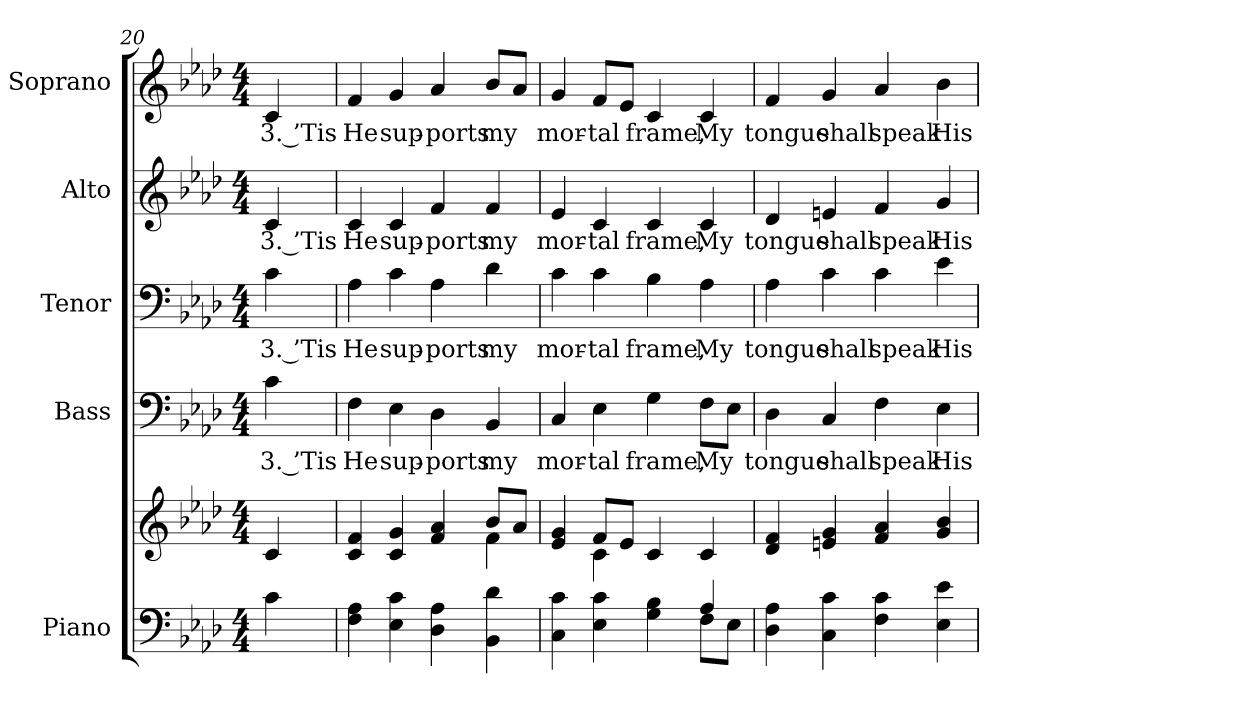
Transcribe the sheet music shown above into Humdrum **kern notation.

**kern	**kern	**kern	**text	**kern	**text	**kern	**text	**kern	**text
*part5	*part5	*part4	*part4	*part3	*part3	*part2	*part2	*part1	*part1
*staff6	*staff5	*staff4	*staff4	*staff3	*staff3	*staff2	*staff2	*staff1	*staff1
*I"Piano	*	*I"Bass	*	*I"Tenor	*	*I"Alto	*	*I"Soprano	*
*I'Pno.	*	*I'B.	*	*I'T.	*	*I'A.	*	*I'S.	*
*clefF4	*clefG2	*clefF4	*	*clefF4	*	*clefG2	*	*clefG2	*
*k[b-e-a-d-]	*k[b-e-a-d-]	*k[b-e-a-d-]	*	*k[b-e-a-d-]	*	*k[b-e-a-d-]	*	*k[b-e-a-d-]	*
*A-:	*A-:	*A-:	*	*A-:	*	*A-:	*	*A-:	*
*M4/4	*M4/4	*M4/4	*	*M4/4	*	*M4/4	*	*M4/4	*
=20	=20	=20	=20	=20	=20	=20	=20	=20	=20
!	!	!	!LO:LY:b:color=#000000	!	!	!	!	!	!
!	!	!	!	!	!LO:LY:b:color=#000000	!	!	!	!
!	!	!	!	!	!	!	!LO:LY:b:color=#000000	!	!
!	!	!	!	!	!	!	!	!	!LO:LY:b:color=#000000
4ci\	4ci/	4ci\	3. ’Tis	4ci\	3. ’Tis	4ci/	3. ’Tis	4ci/	3. ’Tis
=21	=21	=21	=21	=21	=21	=21	=21	=21	=21
*	*^	*	*	*	*	*	*	*	*
!	!	!	!	!LO:LY:b:color=#000000	!	!	!	!	!	!
!	!	!	!	!	!	!LO:LY:b:color=#000000	!	!	!	!
!	!	!	!	!	!	!	!	!LO:LY:b:color=#000000	!	!
!	!	!	!	!	!	!	!	!	!	!LO:LY:b:color=#000000
4Fi\ 4A-i	4ci/ 4fi	2ryy	4Fi\	He	4A-i\	He	4ci/	He	4fi/	He
!	!	!	!	!LO:LY:b:color=#000000	!	!	!	!	!	!
!	!	!	!	!	!	!LO:LY:b:color=#000000	!	!	!	!
!	!	!	!	!	!	!	!	!LO:LY:b:color=#000000	!	!
!	!	!	!	!	!	!	!	!	!	!LO:LY:b:color=#000000
4E-i\ 4ci	4ci/ 4gi	.	4E-i\	sup-	4ci\	sup-	4ci/	sup-	4gi/	sup-
!	!	!	!	!LO:LY:b:color=#000000	!	!	!	!	!	!
!	!	!	!	!	!	!LO:LY:b:color=#000000	!	!	!	!
!	!	!	!	!	!	!	!	!LO:LY:b:color=#000000	!	!
!	!	!	!	!	!	!	!	!	!	!LO:LY:b:color=#000000
4D-i\ 4A-i	4fi/ 4a-i	4ryy	4D-i\	-ports	4A-i\	-ports	4fi/	-ports	4a-i/	-ports
!	!	!	!	!LO:LY:b:color=#000000	!	!	!	!	!	!
!	!	!	!	!	!	!LO:LY:b:color=#000000	!	!	!	!
!	!	!	!	!	!	!	!	!LO:LY:b:color=#000000	!	!
!	!	!	!	!	!	!	!	!	!	!LO:LY:b:color=#000000
4BB-i\ 4d-i	8b-i/L	4fi\	4BB-i/	my	4d-i\	my	4fi/	my	8b-i/L	my
.	8a-i/J	.	.	.	.	.	.	.	8a-i/J	.
!!LO:PB:g=z
=22	=22	=22	=22	=22	=22	=22	=22	=22	=22	=22
*^	*	*	*	*	*	*	*	*	*	*
!	!	!	!	!	!LO:LY:b:color=#000000	!	!	!	!	!	!
!	!	!	!	!	!	!	!LO:LY:b:color=#000000	!	!	!	!
!	!	!	!	!	!	!	!	!	!LO:LY:b:color=#000000	!	!
!	!	!	!	!	!	!	!	!	!	!	!LO:LY:b:color=#000000
4Ci\ 4ci	2ryy	4e-i/ 4gi	4ryy	4Ci/	mor-	4ci\	mor-	4e-i/	mor-	4gi/	mor-
!	!	!	!	!	!LO:LY:b:color=#000000	!	!	!	!	!	!
!	!	!	!	!	!	!	!LO:LY:b:color=#000000	!	!	!	!
!	!	!	!	!	!	!	!	!	!LO:LY:b:color=#000000	!	!
!	!	!	!	!	!	!	!	!	!	!	!LO:LY:b:color=#000000
4E-i\ 4ci	.	8fi/L	4ci\	4E-i\	-tal	4ci\	-tal	4ci/	-tal	8fi/L	-tal
.	.	8e-i/J	.	.	.	.	.	.	.	8e-i/J	.
!	!	!	!	!	!LO:LY:b:color=#000000	!	!	!	!	!	!
!	!	!	!	!	!	!	!LO:LY:b:color=#000000	!	!	!	!
!	!	!	!	!	!	!	!	!	!LO:LY:b:color=#000000	!	!
!	!	!	!	!	!	!	!	!	!	!	!LO:LY:b:color=#000000
4Gi\ 4B-i	4ryy	4ci/	2ryy	4Gi\	frame,	4B-i\	frame,	4ci/	frame,	4ci/	frame,
!	!	!	!	!	!LO:LY:b:color=#000000	!	!	!	!	!	!
!	!	!	!	!	!	!	!LO:LY:b:color=#000000	!	!	!	!
!	!	!	!	!	!	!	!	!	!LO:LY:b:color=#000000	!	!
!	!	!	!	!	!	!	!	!	!	!	!LO:LY:b:color=#000000
4A-i/	8Fi\L	4ci/	.	8Fi\L	My	4A-i\	My	4ci/	My	4ci/	My
.	8E-i\J	.	.	8E-i\J	.	.	.	.	.	.	.
*v	*v	*	*	*	*	*	*	*	*	*	*
*	*v	*v	*	*	*	*	*	*	*	*
=23	=23	=23	=23	=23	=23	=23	=23	=23	=23
*^	*	*	*	*	*	*	*	*	*
!	!	!	!	!LO:LY:b:color=#000000	!	!	!	!	!	!
*v	*v	*	*	*	*	*	*	*	*	*
*^	*	*	*	*	*	*	*	*	*
!	!	!	!	!	!	!LO:LY:b:color=#000000	!	!	!	!
*v	*v	*	*	*	*	*	*	*	*	*
*^	*	*	*	*	*	*	*	*	*
!	!	!	!	!	!	!	!	!LO:LY:b:color=#000000	!	!
*v	*v	*	*	*	*	*	*	*	*	*
*^	*	*	*	*	*	*	*	*	*
!	!	!	!	!	!	!	!	!	!	!LO:LY:b:color=#000000
*v	*v	*	*	*	*	*	*	*	*	*
4D-i\ 4A-i	4d-i/ 4fi	4D-i\	tongue	4A-i\	tongue	4d-i/	tongue	4fi/	tongue
!	!	!	!LO:LY:b:color=#000000	!	!	!	!	!	!
!	!	!	!	!	!LO:LY:b:color=#000000	!	!	!	!
!	!	!	!	!	!	!	!LO:LY:b:color=#000000	!	!
!	!	!	!	!	!	!	!	!	!LO:LY:b:color=#000000
4Ci\ 4ci	4eni/ 4gi	4Ci/	shall	4ci\	shall	4eni/	shall	4gi/	shall
!	!	!	!LO:LY:b:color=#000000	!	!	!	!	!	!
!	!	!	!	!	!LO:LY:b:color=#000000	!	!	!	!
!	!	!	!	!	!	!	!LO:LY:b:color=#000000	!	!
!	!	!	!	!	!	!	!	!	!LO:LY:b:color=#000000
4Fi\ 4ci	4fi/ 4a-i	4Fi\	speak	4ci\	speak	4fi/	speak	4a-i/	speak
!	!	!	!LO:LY:b:color=#000000	!	!	!	!	!	!
!	!	!	!	!	!LO:LY:b:color=#000000	!	!	!	!
!	!	!	!	!	!	!	!LO:LY:b:color=#000000	!	!
!	!	!	!	!	!	!	!	!	!LO:LY:b:color=#000000
4E-i\ 4e-i	4gi/ 4b-i	4E-i\	His	4e-i\	His	4gi/	His	4b-i\	His
=	=	=	=	=	=	=	=	=	=
*-	*-	*-	*-	*-	*-	*-	*-	*-	*-
